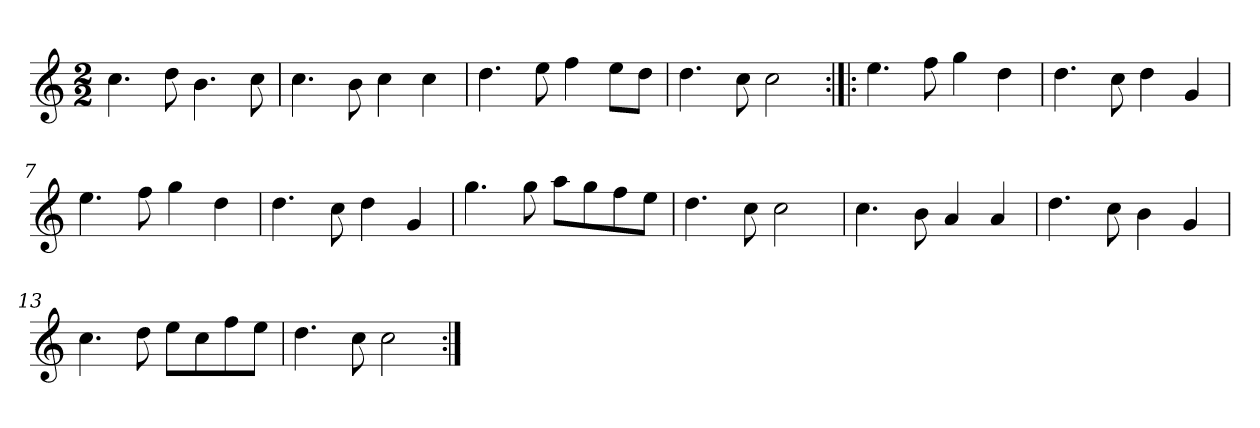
**kern
*part1
*staff1
*clefG2
*k[]
*C:
*M2/2
*MM120
=1
4.cc
8dd
4.b
8cc
=2
4.cc
8b
4cc
4cc
=3
4.dd
8ee
4ff
8ee\L
8dd\J
=4
4.dd
8cc
2cc
=5:|!|:
4.ee
8ff
4gg
4dd
=6
4.dd
8cc
4dd
4g
=7
4.ee
8ff
4gg
4dd
=8
4.dd
8cc
4dd
4g
=9
4.gg
8gg
8aa\L
8gg\
8ff\
8ee\J
=10
4.dd
8cc
2cc
=11
4.cc
8b
4a
4a
=12
4.dd
8cc
4b
4g
=13
4.cc
8dd
8ee\L
8cc\
8ff\
8ee\J
=14
4.dd
8cc
2cc
=:|!
*-
